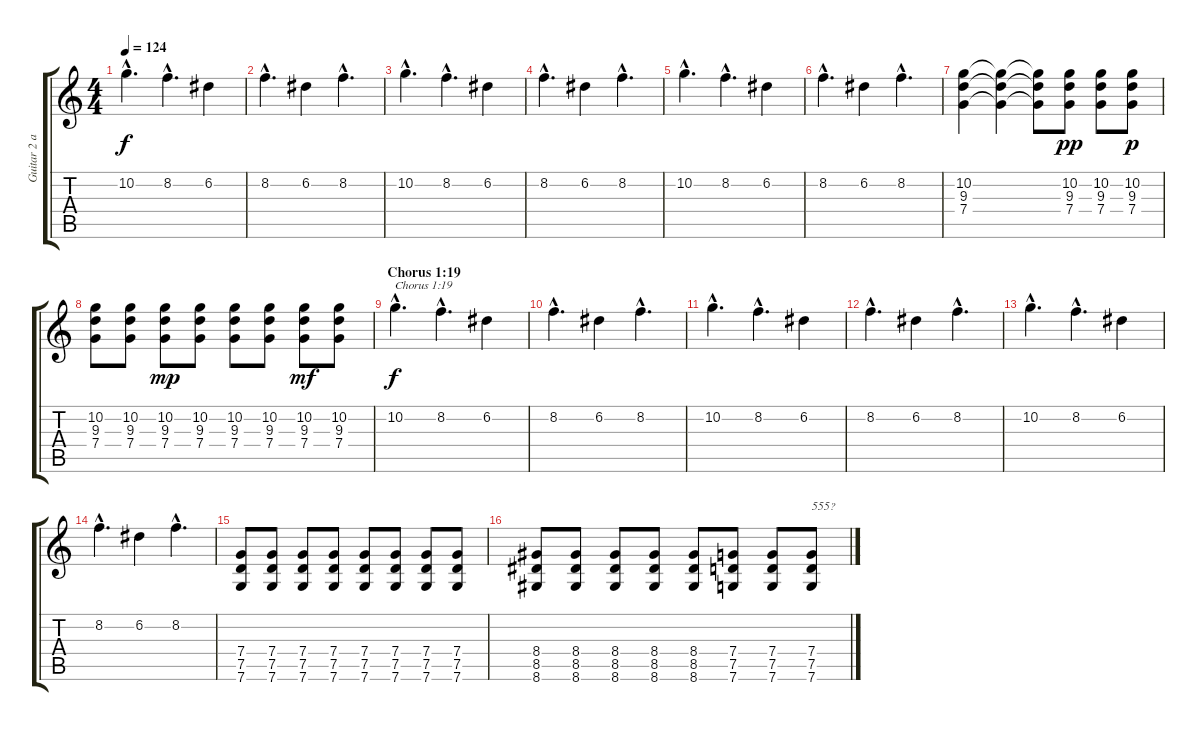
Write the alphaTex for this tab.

\track ("Guitar 2 auf Drop C" "Guitar 2 a") {instrument electricguitarmuted}
\staff {score tabs}
\tuning (D4 A3 F3 C3 G2 C2) {hide}
\ts (4 4)
\tempo 124
\clef g2
\ks c
10.2{hac}.4{d dy f} 8.2{hac}.4{d} 6.2.4 |
8.2{hac}.4{d} 6.2.4 8.2{hac}.4{d} |
10.2{hac}.4{d} 8.2{hac}.4{d} 6.2.4 |
8.2{hac}.4{d} 6.2.4 8.2{hac}.4{d} |
10.2{hac}.4{d} 8.2{hac}.4{d} 6.2.4 |
8.2{hac}.4{d} 6.2.4 8.2{hac}.4{d} |
(10.2 9.3 7.4).4 (10.2{t} 9.3{t} 7.4{t}).4 (10.2{t} 9.3{t} 7.4{t}).8 (10.2 9.3 7.4).8{dy pp} (10.2 9.3 7.4).8 (10.2 9.3 7.4).8{dy p} |
(10.2 9.3 7.4).8 (10.2 9.3 7.4).8 (10.2 9.3 7.4).8{dy mp} (10.2 9.3 7.4).8 (10.2 9.3 7.4).8 (10.2 9.3 7.4).8 (10.2 9.3 7.4).8{dy mf} (10.2 9.3 7.4).8 |
\section ("" "Chorus 1:19")
10.2{hac}.4{d txt "Chorus 1:19" dy f} 8.2{hac}.4{d} 6.2.4 |
8.2{hac}.4{d} 6.2.4 8.2{hac}.4{d} |
10.2{hac}.4{d} 8.2{hac}.4{d} 6.2.4 |
8.2{hac}.4{d} 6.2.4 8.2{hac}.4{d} |
10.2{hac}.4{d} 8.2{hac}.4{d} 6.2.4 |
8.2{hac}.4{d} 6.2.4 8.2{hac}.4{d} |
(7.4 7.5 7.6).8{instrument overdrivenguitar} (7.4 7.5 7.6).8 (7.4 7.5 7.6).8 (7.4 7.5 7.6).8 (7.4 7.5 7.6).8 (7.4 7.5 7.6).8 (7.4 7.5 7.6).8 (7.4 7.5 7.6).8 |
(8.4 8.5 8.6).8 (8.4 8.5 8.6).8 (8.4 8.5 8.6).8 (8.4 8.5 8.6).8 (8.4 8.5 8.6).8 (7.4 7.5 7.6).8 (7.4 7.5 7.6).8 (7.4 7.5 7.6).8{txt "555?"}
